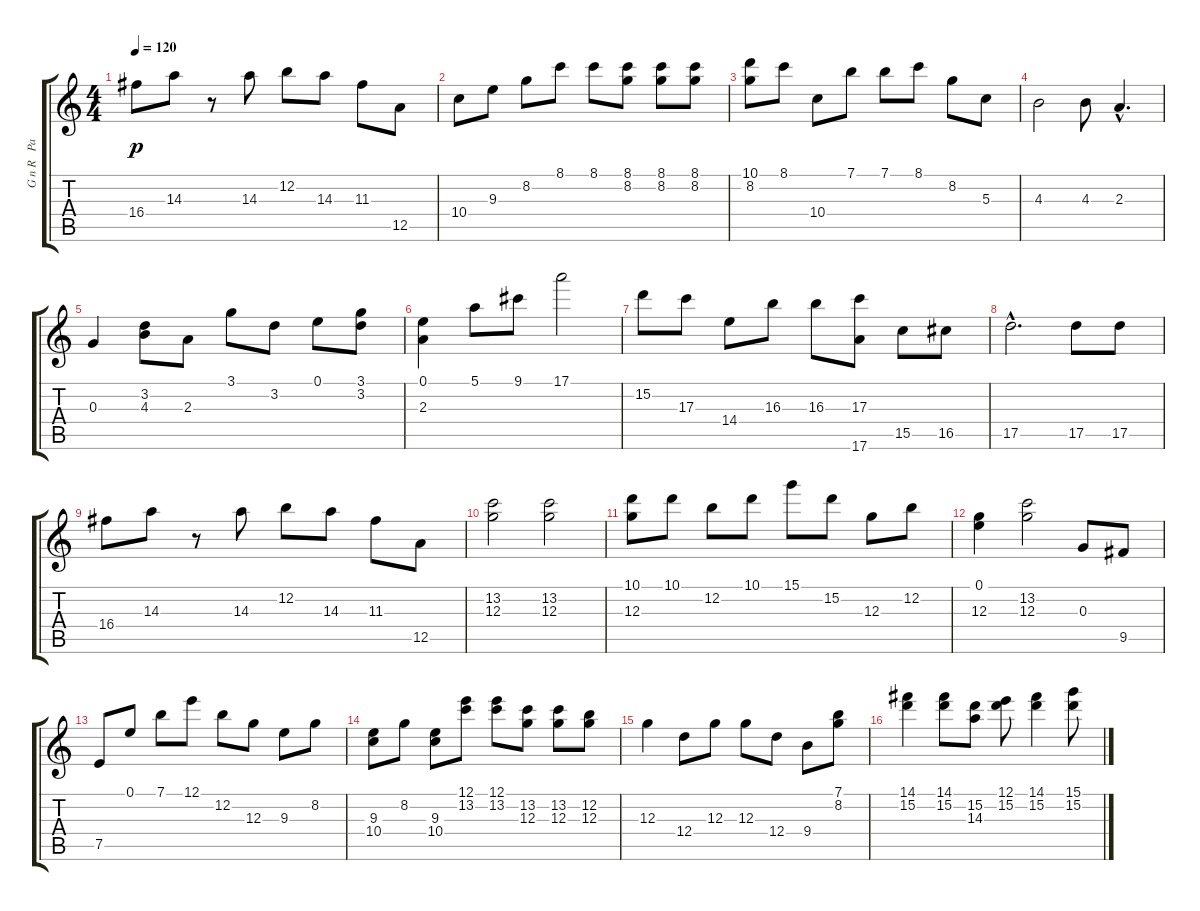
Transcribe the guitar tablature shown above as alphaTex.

\track ("G n R   Patience \\Lies" "G n R   Pa") {instrument acousticguitarnylon}
\staff {score tabs}
\tuning (E4 B3 G3 D3 A2 E2) {hide}
\ts (4 4)
\tempo 120
\clef g2
\ks c
16.4.8{dy p} 14.3.8 r.8 14.3.8 12.2.8 14.3.8 11.3.8 12.5.8 |
10.4.8 9.3.8 8.2.8 8.1.8 8.1.8 (8.1 8.2).8 (8.1 8.2).8 (8.1 8.2).8 |
(10.1 8.2).8 8.1.8 10.4.8 7.1.8 7.1.8 8.1.8 8.2.8 5.3.8 |
4.3.2 4.3.8 2.3{hac}.4{d} |
0.3.4 (3.2 4.3).8 2.3.8 3.1.8 3.2.8 0.1.8 (3.1 3.2).8 |
(0.1 2.3).4 5.1.8 9.1.8 17.1.2 |
15.2.8 17.3.8 14.4.8 16.3.8 16.3.8 (17.3 17.6).8 15.5.8 16.5.8 |
17.5{hac}.2{d} 17.5.8 17.5.8 |
16.4.8 14.3.8 r.8 14.3.8 12.2.8 14.3.8 11.3.8 12.5.8 |
(13.2 12.3).2 (13.2 12.3).2 |
(10.1 12.3).8 10.1.8 12.2.8 10.1.8 15.1.8 15.2.8 12.3.8 12.2.8 |
(0.1 12.3).4 (13.2 12.3).2 0.3.8 9.5.8 |
7.5.8 0.1.8 7.1.8 12.1.8 12.2.8 12.3.8 9.3.8 8.2.8 |
(9.3 10.4).8 8.2.8 (9.3 10.4).8 (12.1 13.2).8 (12.1 13.2).8 (13.2 12.3).8 (13.2 12.3).8 (12.2 12.3).8 |
12.3.4 12.4.8 12.3.8 12.3.8 12.4.8 9.4.8 (7.1 8.2).8 |
(14.1 15.2).4 (14.1 15.2).8 (15.2 14.3).8 (12.1 15.2).8 (14.1 15.2).4 (15.1 15.2).8
